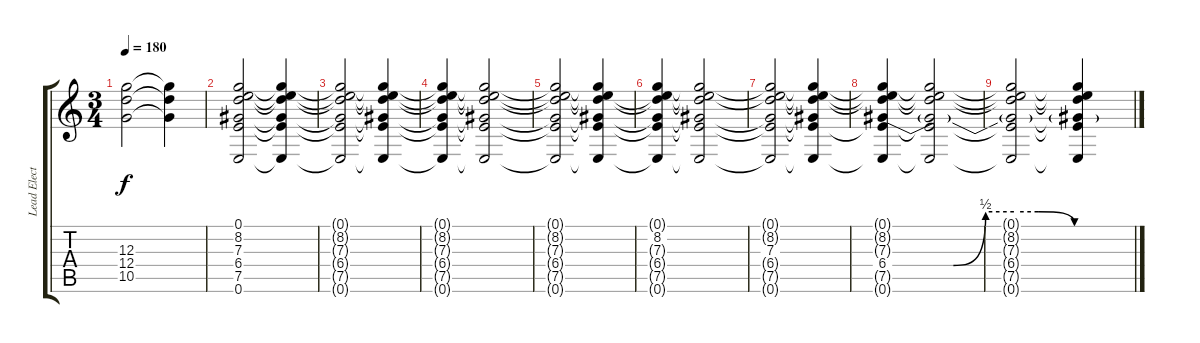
\track ("Lead Electric Guitar" "Lead Elect") {instrument electricguitarclean}
\staff {score tabs}
\tuning (E4 B3 G3 D3 A2 E2) {hide}
\ts (3 4)
\tempo 180
\clef g2
\ks c
(12.3 12.4 10.5).2{dy f} (12.3{t} 12.4{t} 10.5{t}).4 |
(0.1 8.2 7.3 6.4 7.5 0.6).2 (0.1{t} 8.2{t} 7.3{t} 6.4{t} 7.5{t} 0.6{t}).4 |
(0.1{t} 8.2{t} 7.3{t} 6.4{t} 7.5{t} 0.6{t}).2 (0.1{t} 8.2{t} 7.3{t} 6.4{t} 7.5{t} 0.6{t}).4 |
(0.1{t} 8.2{t} 7.3{t} 6.4{t} 7.5{t} 0.6{t}).4 (0.1{t} 8.2{t} 7.3{t} 6.4{t} 7.5{t} 0.6{t}).2 |
(0.1{t} 8.2{t} 7.3{t} 6.4{t} 7.5{t} 0.6{t}).2 (0.1{t} 8.2{t} 7.3{t} 6.4{t} 7.5{t} 0.6{t}).4 |
(0.1{t} 8.2 7.3{t} 6.4{t} 7.5{t} 0.6{t}).4 (0.1{t} 8.2{t} 7.3{t} 6.4{t} 7.5{t} 0.6{t}).2 |
(0.1{t} 8.2{t} 7.3 6.4{t} 7.5{t} 0.6{t}).2 (0.1{t} 8.2{t} 7.3{t} 6.4{t} 7.5{t} 0.6{t}).4 |
(0.1{t} 8.2{t} 7.3{t} 6.4{be (custom 0 0 15 0 23 2 30 2 36 2 45 0 60 0)} 7.5{t} 0.6{t}).4 (0.1{t} 8.2{t} 7.3{t} 6.4{t} 7.5{t} 0.6{t}).2 |
(0.1{t} 8.2{t} 7.3{t} 6.4{t} 7.5{t} 0.6{t}).2 (0.1{t} 8.2{t} 7.3{t} 6.4{t} 7.5{t} 0.6{t}).4
